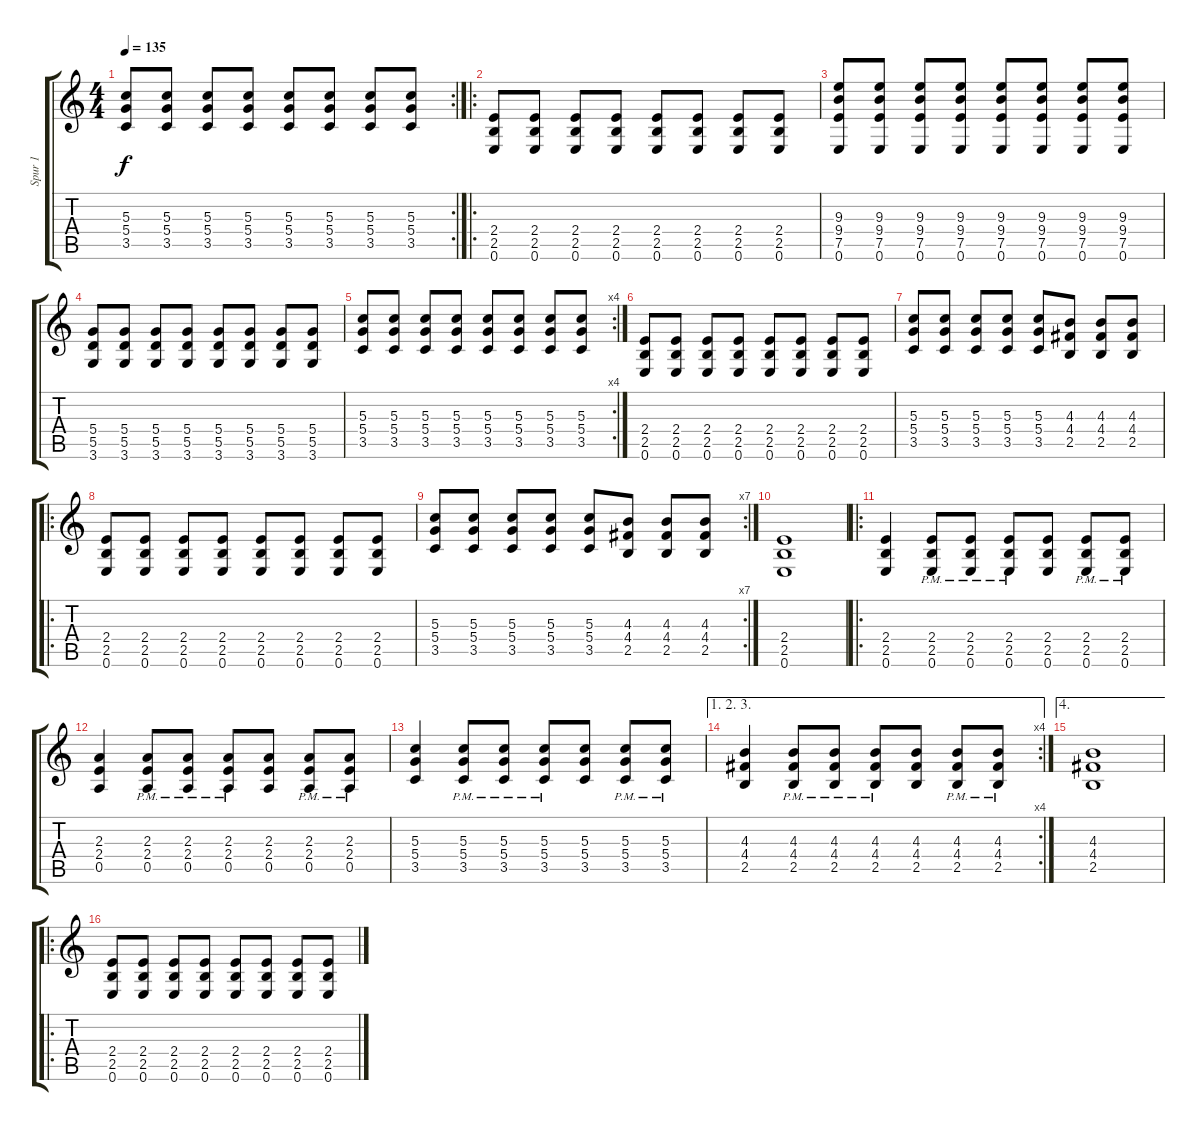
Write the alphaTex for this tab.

\track ("Spur 1" "Spur 1") {instrument distortionguitar}
\staff {score tabs}
\tuning (E4 B3 G3 D3 A2 E2) {hide}
\rc 2
\ts (4 4)
\tempo 135
\clef g2
\ks c
(5.3 5.4 3.5).8{dy f} (5.3 5.4 3.5).8 (5.3 5.4 3.5).8 (5.3 5.4 3.5).8 (5.3 5.4 3.5).8 (5.3 5.4 3.5).8 (5.3 5.4 3.5).8 (5.3 5.4 3.5).8 |
\ro
(2.4 2.5 0.6).8 (2.4 2.5 0.6).8 (2.4 2.5 0.6).8 (2.4 2.5 0.6).8 (2.4 2.5 0.6).8 (2.4 2.5 0.6).8 (2.4 2.5 0.6).8 (2.4 2.5 0.6).8 |
(9.3 9.4 7.5 0.6).8 (9.3 9.4 7.5 0.6).8 (9.3 9.4 7.5 0.6).8 (9.3 9.4 7.5 0.6).8 (9.3 9.4 7.5 0.6).8 (9.3 9.4 7.5 0.6).8 (9.3 9.4 7.5 0.6).8 (9.3 9.4 7.5 0.6).8 |
(5.4 5.5 3.6).8 (5.4 5.5 3.6).8 (5.4 5.5 3.6).8 (5.4 5.5 3.6).8 (5.4 5.5 3.6).8 (5.4 5.5 3.6).8 (5.4 5.5 3.6).8 (5.4 5.5 3.6).8 |
\rc 4
(5.3 5.4 3.5).8 (5.3 5.4 3.5).8 (5.3 5.4 3.5).8 (5.3 5.4 3.5).8 (5.3 5.4 3.5).8 (5.3 5.4 3.5).8 (5.3 5.4 3.5).8 (5.3 5.4 3.5).8 |
(2.4 2.5 0.6).8 (2.4 2.5 0.6).8 (2.4 2.5 0.6).8 (2.4 2.5 0.6).8 (2.4 2.5 0.6).8 (2.4 2.5 0.6).8 (2.4 2.5 0.6).8 (2.4 2.5 0.6).8 |
(5.3 5.4 3.5).8 (5.3 5.4 3.5).8 (5.3 5.4 3.5).8 (5.3 5.4 3.5).8 (5.3 5.4 3.5).8 (4.3 4.4 2.5).8 (4.3 4.4 2.5).8 (4.3 4.4 2.5).8 |
\ro
(2.4 2.5 0.6).8 (2.4 2.5 0.6).8 (2.4 2.5 0.6).8 (2.4 2.5 0.6).8 (2.4 2.5 0.6).8 (2.4 2.5 0.6).8 (2.4 2.5 0.6).8 (2.4 2.5 0.6).8 |
\rc 7
(5.3 5.4 3.5).8 (5.3 5.4 3.5).8 (5.3 5.4 3.5).8 (5.3 5.4 3.5).8 (5.3 5.4 3.5).8 (4.3 4.4 2.5).8 (4.3 4.4 2.5).8 (4.3 4.4 2.5).8 |
(2.4 2.5 0.6).1 |
\ro
(2.4 2.5 0.6).4 (2.4{pm} 2.5{pm} 0.6{pm}).8 (2.4{pm} 2.5{pm} 0.6{pm}).8 (2.4{pm} 2.5{pm} 0.6{pm}).8 (2.4 2.5 0.6).8 (2.4{pm} 2.5{pm} 0.6{pm}).8 (2.4{pm} 2.5{pm} 0.6{pm}).8 |
(2.3 2.4 0.5).4 (2.3{pm} 2.4{pm} 0.5{pm}).8 (2.3{pm} 2.4{pm} 0.5{pm}).8 (2.3{pm} 2.4{pm} 0.5{pm}).8 (2.3 2.4 0.5).8 (2.3{pm} 2.4{pm} 0.5{pm}).8 (2.3{pm} 2.4{pm} 0.5{pm}).8 |
(5.3 5.4 3.5).4 (5.3{pm} 5.4{pm} 3.5{pm}).8 (5.3{pm} 5.4{pm} 3.5{pm}).8 (5.3{pm} 5.4{pm} 3.5{pm}).8 (5.3 5.4 3.5).8 (5.3{pm} 5.4{pm} 3.5{pm}).8 (5.3{pm} 5.4{pm} 3.5{pm}).8 |
\ae (1 2 3)
\rc 4
(4.3 4.4 2.5).4 (4.3{pm} 4.4{pm} 2.5{pm}).8 (4.3{pm} 4.4{pm} 2.5{pm}).8 (4.3{pm} 4.4{pm} 2.5{pm}).8 (4.3 4.4 2.5).8 (4.3{pm} 4.4{pm} 2.5{pm}).8 (4.3{pm} 4.4{pm} 2.5{pm}).8 |
\ae 4
(4.3 4.4 2.5).1 |
\ro
(2.4 2.5 0.6).8 (2.4 2.5 0.6).8 (2.4 2.5 0.6).8 (2.4 2.5 0.6).8 (2.4 2.5 0.6).8 (2.4 2.5 0.6).8 (2.4 2.5 0.6).8 (2.4 2.5 0.6).8
